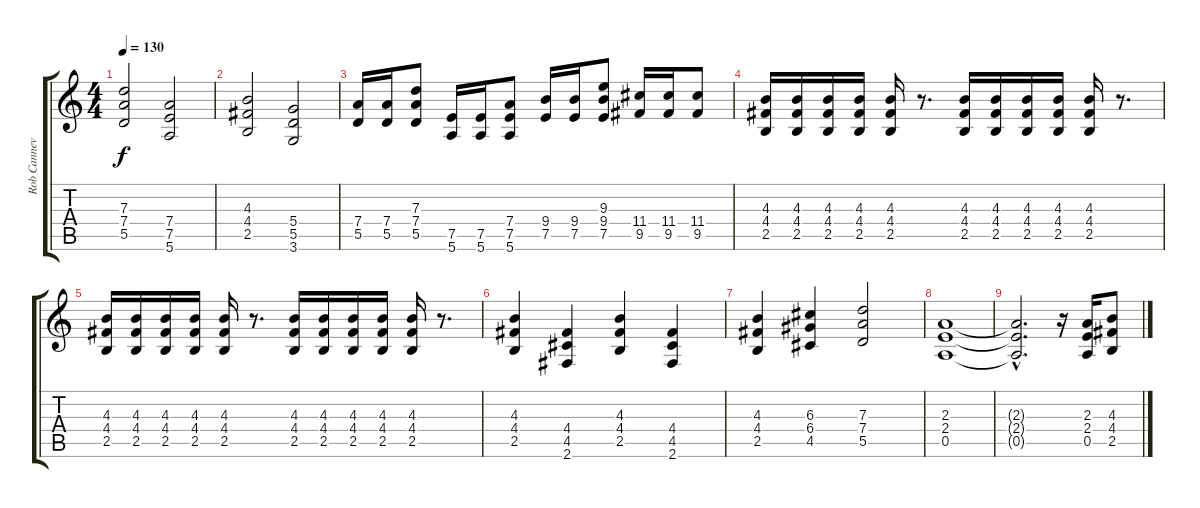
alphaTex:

\track ("Rob Cannevino - Guitar" "Rob Cannev") {instrument overdrivenguitar}
\staff {score tabs}
\tuning (E4 B3 G3 D3 A2 E2) {hide}
\ts (4 4)
\tempo 130
\clef g2
\ks c
(7.3 7.4 5.5).2{dy f} (7.4 7.5 5.6).2 |
(4.3 4.4 2.5).2 (5.4 5.5 3.6).2 |
(7.4 5.5).16 (7.4 5.5).16 (7.3 7.4 5.5).8 (7.5 5.6).16 (7.5 5.6).16 (7.4 7.5 5.6).8 (9.4 7.5).16 (9.4 7.5).16 (9.3 9.4 7.5).8 (11.4 9.5).16 (11.4 9.5).16 (11.4 9.5).8 |
(4.3 4.4 2.5).16 (4.3 4.4 2.5).16 (4.3 4.4 2.5).16 (4.3 4.4 2.5).16 (4.3 4.4 2.5).16 r.8{d} (4.3 4.4 2.5).16 (4.3 4.4 2.5).16 (4.3 4.4 2.5).16 (4.3 4.4 2.5).16 (4.3 4.4 2.5).16 r.8{d} |
(4.3 4.4 2.5).16 (4.3 4.4 2.5).16 (4.3 4.4 2.5).16 (4.3 4.4 2.5).16 (4.3 4.4 2.5).16 r.8{d} (4.3 4.4 2.5).16 (4.3 4.4 2.5).16 (4.3 4.4 2.5).16 (4.3 4.4 2.5).16 (4.3 4.4 2.5).16 r.8{d} |
(4.3 4.4 2.5).4 (4.4 4.5 2.6).4 (4.3 4.4 2.5).4 (4.4 4.5 2.6).4 |
(4.3 4.4 2.5).4 (6.3 6.4 4.5).4 (7.3 7.4 5.5).2 |
(2.3 2.4 0.5).1 |
(2.3{hac t} 2.4{hac t} 0.5{hac t}).2{d} r.16 (2.3 2.4 0.5).16 (4.3 4.4 2.5).8
